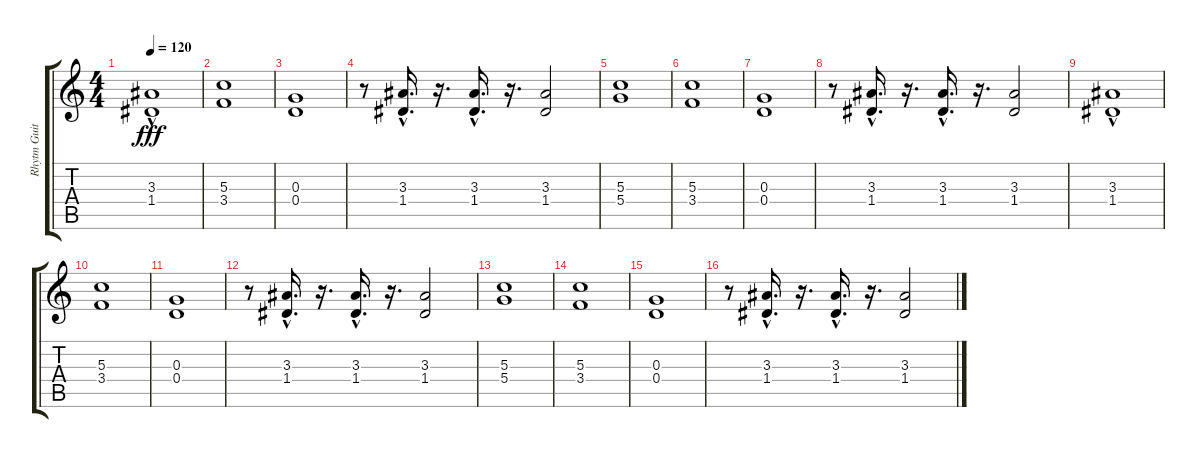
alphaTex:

\track ("Rhytm Guitar" "Rhytm Guit") {instrument distortionguitar}
\staff {score tabs}
\tuning (E4 B3 G3 D3 A2 E2) {hide}
\ts (4 4)
\tempo 120
\clef g2
\ks c
(3.3{hac} 1.4).1{dy fff} |
(5.3 3.4).1 |
(0.3 0.4).1 |
r.8 (3.3{hac} 1.4{hac}).16{d} r.16{d} (3.3{hac} 1.4{hac}).16{d} r.16{d} (3.3 1.4).2 |
(5.3 5.4).1 |
(5.3 3.4).1 |
(0.3 0.4).1 |
r.8 (3.3{hac} 1.4{hac}).16{d} r.16{d} (3.3{hac} 1.4{hac}).16{d} r.16{d} (3.3 1.4).2 |
(3.3{hac} 1.4).1 |
(5.3 3.4).1 |
(0.3 0.4).1 |
r.8 (3.3{hac} 1.4{hac}).16{d} r.16{d} (3.3{hac} 1.4{hac}).16{d} r.16{d} (3.3 1.4).2 |
(5.3 5.4).1 |
(5.3 3.4).1 |
(0.3 0.4).1 |
r.8 (3.3{hac} 1.4{hac}).16{d} r.16{d} (3.3{hac} 1.4{hac}).16{d} r.16{d} (3.3 1.4).2
